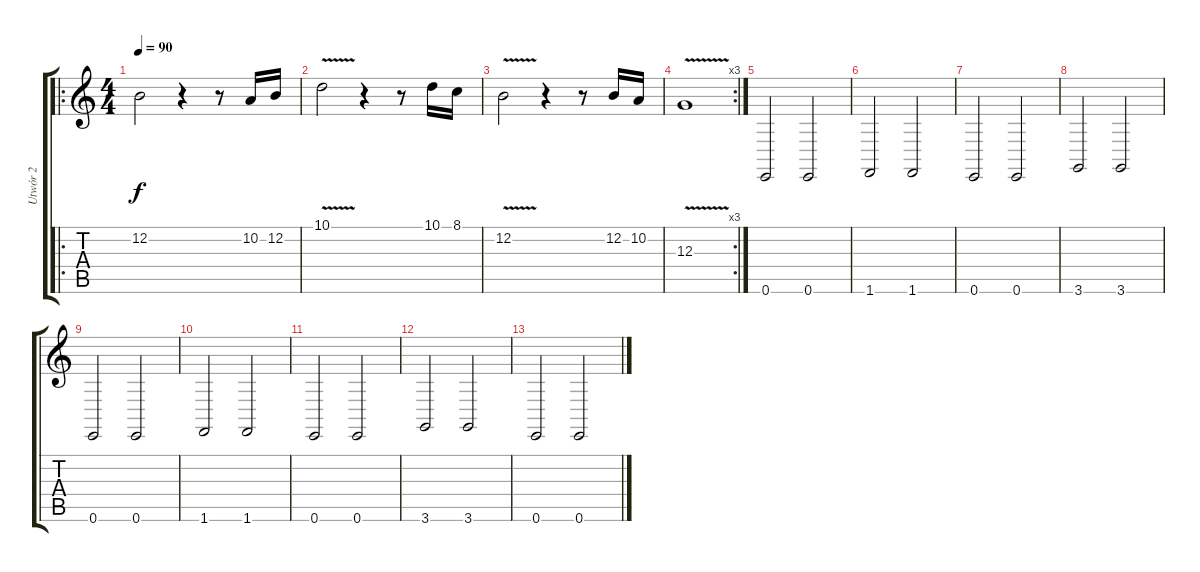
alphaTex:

\track ("Utwór 2" "Utwór 2") {instrument viola}
\staff {score tabs}
\tuning (E4 B3 G3 D3 A2 E2) {hide}
\ro
\ts (4 4)
\tempo 90
\clef g2
\ks c
12.2.2{dy f} r.4 r.8 10.2.16 12.2.16 |
10.1{v}.2 r.4 r.8 10.1.16 8.1.16 |
12.2{v}.2 r.4 r.8 12.2.16 10.2.16 |
\rc 3
12.3{v}.1 |
0.6.2 0.6.2 |
1.6.2 1.6.2 |
0.6.2 0.6.2 |
3.6.2 3.6.2 |
0.6.2 0.6.2 |
1.6.2 1.6.2 |
0.6.2 0.6.2 |
3.6.2 3.6.2 |
0.6.2 0.6.2
